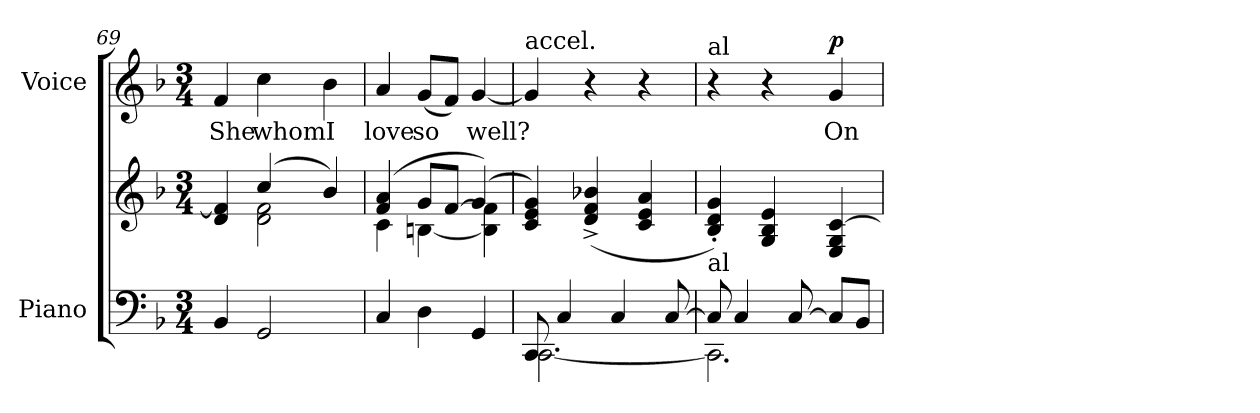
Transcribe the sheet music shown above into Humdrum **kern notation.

**kern	**kern	**kern	**text	**dynam
*part2	*part2	*part1	*part1	*part1
*staff3	*staff2	*staff1	*staff1	*staff1
*I"Piano	*	*I"Voice	*	*
*I'Pno	*	*	*	*
*clefF4	*clefG2	*clefG2	*	*
*k[b-]	*k[b-]	*k[b-]	*	*
*M3/4	*M3/4	*M3/4	*	*
=69	=69	=69	=69	=69
*	*^	*	*	*
!	!	!	!	!LO:LY:b	!
4BB-/	4d/ 4f/]	4rddyy	4f/	She	.
!	!	!	!	!LO:LY:b	!
2GG/	(>4cc/	2d\ 2f\	4cc\	whom	.
!	!	!	!	!LO:LY:b	!
.	4b-/)	.	4b-\	I	.
=70	=70	=70	=70	=70	=70
!	!	!	!	!LO:LY:b	!
4C/	(>4f/ 4a/	4c\	4a/	love	.
!	!	!	!	!LO:LY:b	!
4D\	8g/L	[4Bn\	(<8g/L	so	.
.	[8f/J	.	8f/J)	.	.
!	!	!	!	!LO:LY:b	!
4GG/	(>4g/)	4B\] 4f\]	[4g/	well?	.
*	*v	*v	*	*	*
!!LO:LB:g=z
=71	=71	=71	=71	=71
*	*	*MM130	*	*
*^	*^	*	*	*
!	!	!	!	!LO:TX:a:t=accel.	!	!
!	!	!LO:TX:b:t=accel.	!	!	!	!
*	*	*v	*v	*	*	*
8CC/	[2.CC\	4c/ 4e/ 4g/)	4g/]	.	.
4C/	.	.	.	.	.
.	.	(>4d/^ 4f/^ 4b-X/^	4r	.	.
4C/	.	.	.	.	.
*	*	*	*MM134	*	*
.	.	4c/ 4e/ 4a/	4r	.	.
[8C/	.	.	.	.	.
=72	=72	=72	=72	=72	=72
*	*	*	*MM138	*	*
!	!	!	!LO:TX:a:t=al	!	!
!	!	!LO:TX:b:t=al	!	!	!
8C/]	2.CC\]	4B-/' 4d/' 4g/')	4r	.	.
4C/	.	.	.	.	.
*	*	*	*MM140	*	*
.	.	4G/ 4B-/ 4e/	4r	.	.
[8C/	.	.	.	.	.
!	!	!	!	!LO:LY:b	!LO:DY:a
8C/L]	.	4E/ 4G/ [4c/	4g/	On	p
8BB-/J	.	.	.	.	.
*v	*v	*	*	*	*
=	=	=	=	=
*-	*-	*-	*-	*-
